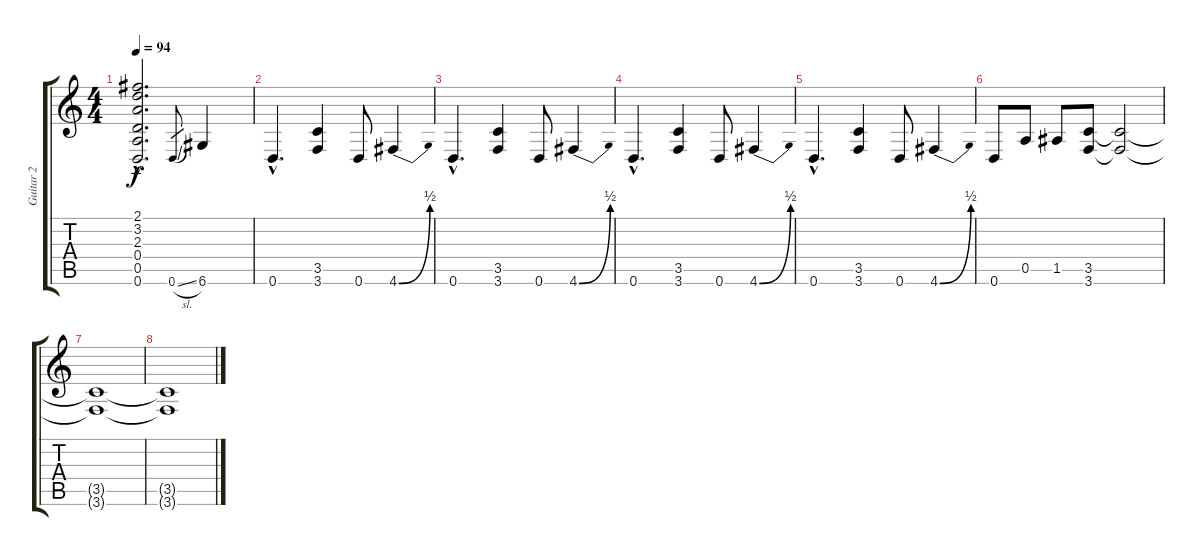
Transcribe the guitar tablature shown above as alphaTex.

\track ("Guitar 2" "Guitar 2") {instrument overdrivenguitar}
\staff {score tabs}
\tuning (E4 B3 G3 D3 A2 D2) {hide}
\ts (4 4)
\tempo 94
\clef g2
\ks c
(2.1{hac t} 3.2{hac t} 2.3{hac t} 0.4{hac t} 0.5{hac t} 0.6{hac t}).2{d dy f} 0.6{sl}.8{gr} 6.6.4 |
0.6{hac}.4{d} (3.5 3.6).4 0.6.8 4.6{be (bend 0 0 60 2)}.4 |
0.6{hac}.4{d} (3.5 3.6).4 0.6.8 4.6{be (bend 0 0 60 2)}.4 |
0.6{hac}.4{d} (3.5 3.6).4 0.6.8 4.6{be (bend 0 0 60 2)}.4 |
0.6{hac}.4{d} (3.5 3.6).4 0.6.8 4.6{be (bend 0 0 60 2)}.4 |
0.6.8 0.5.8 1.5.8 (3.5 3.6).8 (3.5{t} 3.6{t}).2 |
(3.5{t} 3.6{t}).1 |
(3.5{t} 3.6{t}).1
